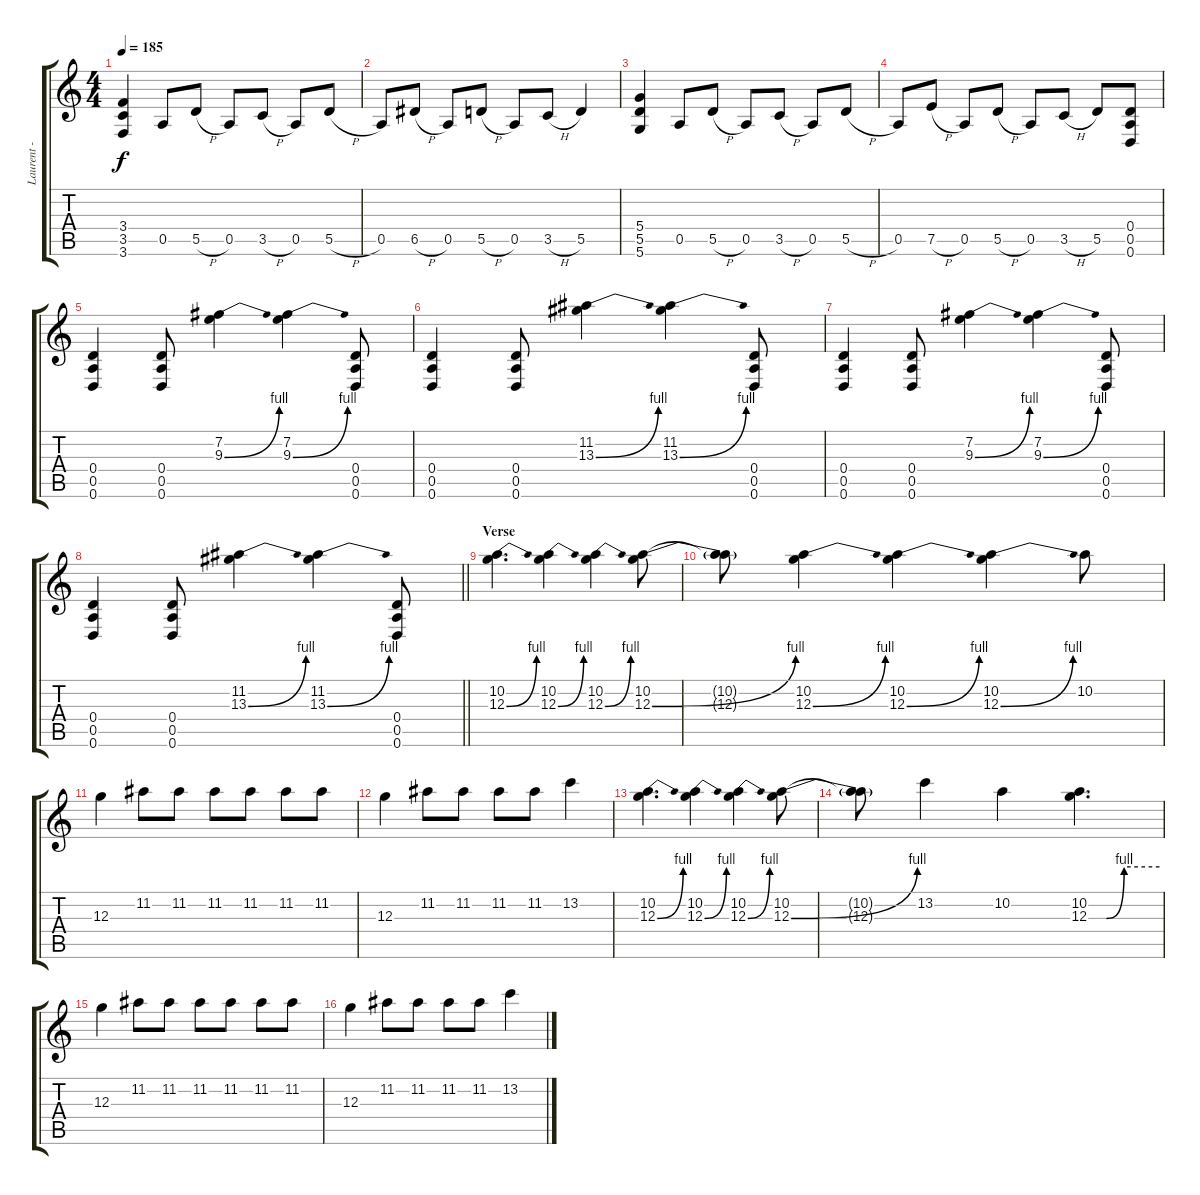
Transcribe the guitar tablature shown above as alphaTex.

\track ("Laurent - Lead" "Laurent - ") {instrument overdrivenguitar}
\staff {score tabs}
\tuning (E4 B3 G3 D3 A2 D2) {hide}
\ts (4 4)
\tempo 185
\clef g2
\ks c
(3.4 3.5 3.6).4{dy f} 0.5.8 5.5{h}.8 0.5.8 3.5{h}.8 0.5.8 5.5{h}.8 |
0.5.8 6.5{h}.8 0.5.8 5.5{h}.8 0.5.8 3.5{h}.8 5.5.4 |
(5.4 5.5 5.6).4 0.5.8 5.5{h}.8 0.5.8 3.5{h}.8 0.5.8 5.5{h}.8 |
0.5.8 7.5{h}.8 0.5.8 5.5{h}.8 0.5.8 3.5{h}.8 5.5.8 (0.4 0.5 0.6).8 |
(0.4 0.5 0.6).4 (0.4 0.5 0.6).8 (7.2 9.3{be (bend 0 0 60 4)}).4 (7.2 9.3{be (bend 0 0 60 4)}).4 (0.4 0.5 0.6).8 |
(0.4 0.5 0.6).4 (0.4 0.5 0.6).8 (11.2 13.3{be (bend 0 0 60 4)}).4 (11.2 13.3{be (bend 0 0 60 4)}).4 (0.4 0.5 0.6).8 |
(0.4 0.5 0.6).4 (0.4 0.5 0.6).8 (7.2 9.3{be (bend 0 0 60 4)}).4 (7.2 9.3{be (bend 0 0 60 4)}).4 (0.4 0.5 0.6).8 |
\barLineRight lightlight
(0.4 0.5 0.6).4 (0.4 0.5 0.6).8 (11.2 13.3{be (bend 0 0 60 4)}).4 (11.2 13.3{be (bend 0 0 60 4)}).4 (0.4 0.5 0.6).8 |
\section ("" "Verse")
(10.2 12.3{be (bend 0 0 60 4)}).4{d} (10.2 12.3{be (bend 0 0 60 4)}).4 (10.2 12.3{be (bend 0 0 60 4)}).4 (10.2 12.3{be (bend 0 0 60 4)}).8 |
(10.2{t} 12.3{t}).8 (10.2 12.3{be (bend 0 0 60 4)}).4 (10.2 12.3{be (bend 0 0 60 4)}).4 (10.2 12.3{be (bend 0 0 60 4)}).4 10.2.8 |
12.3.4 11.2.8 11.2.8 11.2.8 11.2.8 11.2.8 11.2.8 |
12.3.4 11.2.8 11.2.8 11.2.8 11.2.8 13.2.4 |
(10.2 12.3{be (bend 0 0 60 4)}).4{d} (10.2 12.3{be (bend 0 0 60 4)}).4 (10.2 12.3{be (bend 0 0 60 4)}).4 (10.2 12.3{be (bend 0 0 60 4)}).8 |
(10.2{t} 12.3{t}).8 13.2.4 10.2.4 (10.2 12.3{be (custom 0 0 15 0 30 4 60 4)}).4{d} |
12.3.4 11.2.8 11.2.8 11.2.8 11.2.8 11.2.8 11.2.8 |
12.3.4 11.2.8 11.2.8 11.2.8 11.2.8 13.2.4
